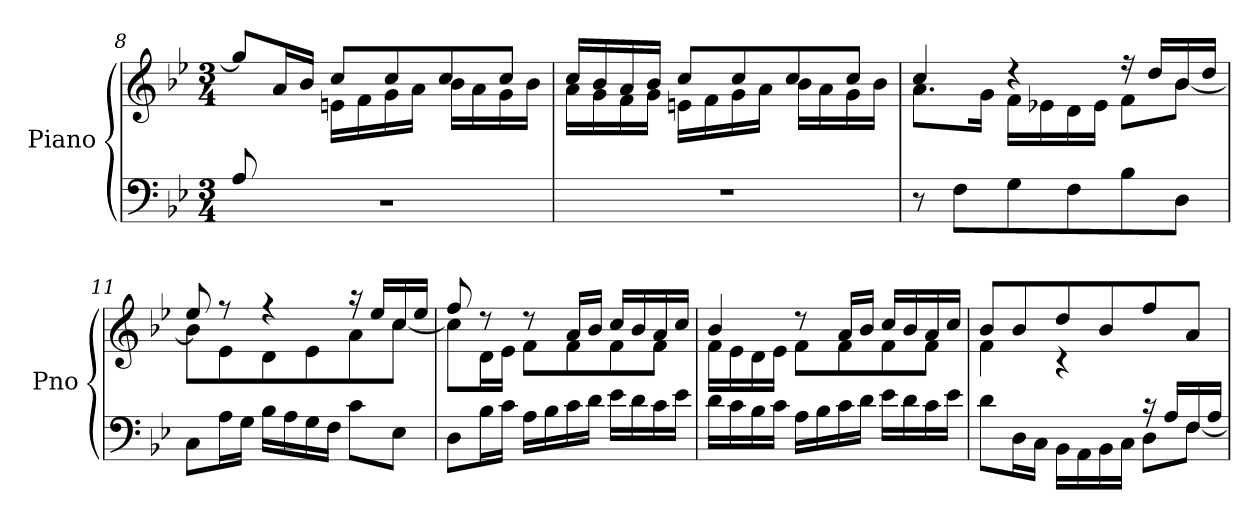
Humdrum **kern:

**kern	**kern
*part1	*part1
*staff2	*staff1
*I"Piano	*
*I'Pno	*
*clefF4	*clefG2
*k[b-e-]	*k[b-e-]
*M3/4	*M3/4
=8	=8
*^	*^
8A/L	2.r	8gg/L]	8ryy
2ryy	.	16a/L	16f\L
.	.	16b-/JJ	16g\JJ
.	.	8cc/L	16en\LL
.	.	.	16f\
.	.	8cc/	16g\
.	.	.	16a\JJ
.	.	8cc/	16b-\LL
.	.	.	16a\
8ryy	.	8cc/J	16g\
.	.	.	16b-\JJ
*v	*v	*	*
=9	=9	=9
2.r	16cc/LL	16a\LL
.	16b-/	16g\
.	16a/	16f\
.	16b-/JJ	16g\JJ
.	8cc/L	16en\LL
.	.	16f\
.	8cc/	16g\
.	.	16a\JJ
.	8cc/	16b-\LL
.	.	16a\
.	8cc/J	16g\
.	.	16b-\JJ
!!LO:LB:g=z	!!
=10	=10	=10
8r	4cc/	8.a\L
8F\L	.	.
.	.	16g\Jk
8G\	4r	16f\LL
.	.	16e-X\
8F\	.	16d\
.	.	16e-\JJ
8B-\	16r	8f\L
.	16dd/LL	.
8D\J	16b-/	[8b-\J
.	16dd/JJ	.
=11	=11	=11
8C\L	8ee-/	8b-\L]
16A\L	8r	8e-\
16G\JJ	.	.
16B-\LL	4r	8d\
16A\	.	.
16G\	.	8e-\
16F\JJ	.	.
8c\L	16r	8a\
.	16ee-/LL	.
8E-\J	16cc/	[8cc\J
.	16ee-/JJ	.
=12	=12	=12
8D\L	8ff/	8cc\L]
16B-\L	8r	16d\L
16c\JJ	.	16e-\JJ
16A\LL	8r	8f\L
16B-\	.	.
16c\	16a/LL	8f\
16d\JJ	16b-/JJ	.
16e-\LL	16cc/LL	8f\
16d\	16b-/	.
16c\	16a/	8f\J
16e-\JJ	16cc/JJ	.
!!LO:LB:g=z	!!
=13	=13	=13
16d\LL	4b-/	16f\LL
16c\	.	16e-\
16B-\	.	16d\
16c\JJ	.	16e-\JJ
16A\LL	8r	8f\L
16B-\	.	.
16c\	16a/LL	8f\
16d\JJ	16b-/JJ	.
16e-\LL	16cc/LL	8f\
16d\	16b-/	.
16c\	16a/	8f\J
16e-\JJ	16cc/JJ	.
!!LO:LB:g=z	!!
=14	=14	=14
*^	*	*
8d\L	2ryy	8b-/L	4f\
16D\L	.	8b-/	.
16C\JJ	.	.	.
16BB-\LL	.	8dd/	4r
16AA\	.	.	.
16BB-\	.	8b-/	.
16C\JJ	.	.	.
16r	8D\L	8ff/	4ryy
16A/LL	.	.	.
16F/	[8F\J	8a/J	.
16A/JJ	.	.	.
*v	*v	*	*
*	*v	*v
=	=
*-	*-
